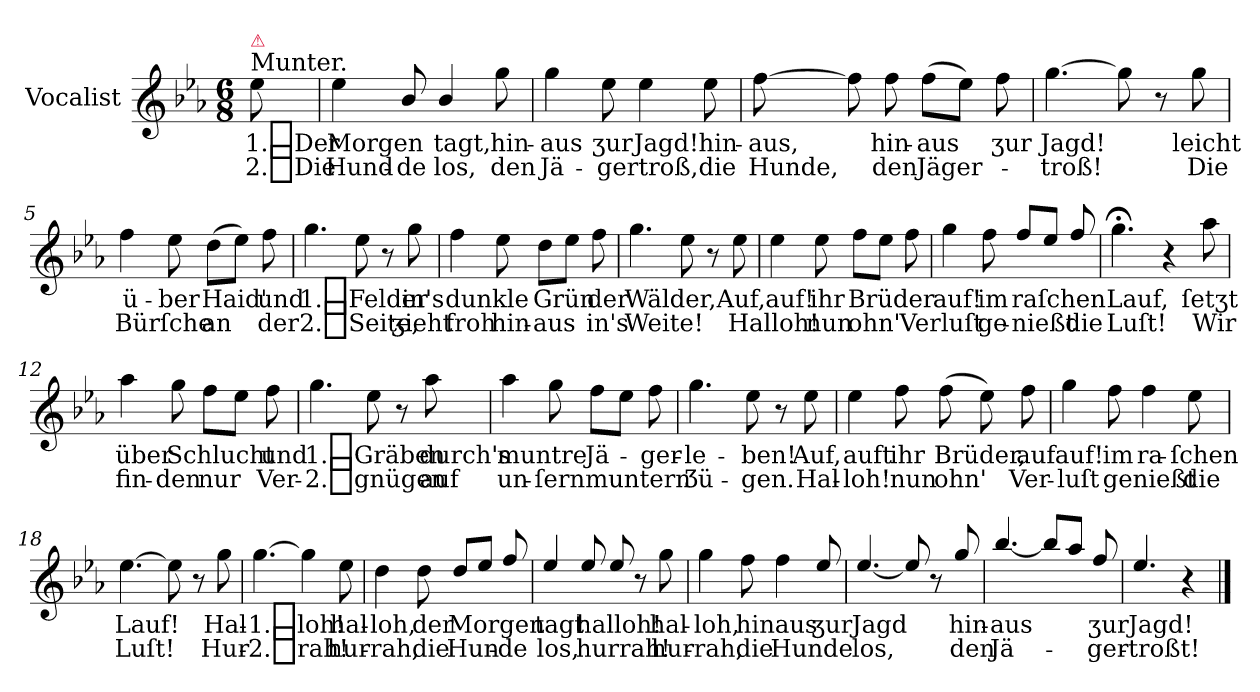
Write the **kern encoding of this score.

**kern	**text	**text
*part1	*part1	*part1
*staff1	*staff1	*staff1
*I"Vocalist	*	*
*clefG2	*	*
*k[b-e-a-]	*	*
*E-:	*	*
*M6/8	*	*
=	=	=
!LO:TX:a:t=Munter.	!	!
!LO:TX:a:color=crimson:t=⚠	!	!
8ee-	1._Der	2._Die
=1	=1	=1
4ee-	Morgen	Hund-
8b-/	.	-de
4b-/	tagt,	los,
8gg	hin-	den
=2	=2	=2
4gg	-aus	Jä-
8ee-	ʒur	-gertroß,
4ee-	Jagd!	.
8ee-	hin-	die
=3	=3	=3
[8ff	-aus,	Hunde,
8ff]	.	.
8ff	hin-	den
(8ffL	-aus	Jäger-
8ee-J)	.	.
8ff	ʒur	.
=4	=4	=4
[4.gg	Jagd!	-troß!
8gg]	.	.
8r	.	.
8gg	leicht	Die
=5	=5	=5
4ff	ü-	Bürſche
8ee-	-ber	.
(8ddL	Haid'	an
8ee-J)	.	.
8ff	und	der
=6	=6	=6
4.gg	1._Felder	2._Seite,
8ee-	.	.
8r	.	.
8gg	in's	ʒieht
=7	=7	=7
4ff	dunkle	froh
8ee-	.	hin-
8ddL	Grün	-aus
8ee-J	.	.
8ff	der	in's
=8	=8	=8
4.gg	Wälder,	Weite!
8ee-	.	.
8r	.	.
8ee-	Auf,	Halloh!
=9	=9	=9
4ee-	auf!	.
8ee-	ihr	nun
8ffL	Brüder	ohn'
8ee-J	.	.
8ff	.	Verluſt
=10	=10	=10
4gg	auf!	.
8ff	im	ge-
8ff/L	raſchen	-nießt
8ee-J	.	.
8ff/	.	die
=11	=11	=11
4.gg;<	Lauf,	Luſt!
4r	.	.
8aa-	ſetʒt	Wir
=12	=12	=12
4aa-	über	fin-
8gg	Schlucht	-den
8ffL	.	nur
8ee-J	.	.
8ff	und	Ver-
=13	=13	=13
4.gg	1._Gräben	-2._gnügen
8ee-	.	.
8r	.	.
8aa-	durch's	auf
=14	=14	=14
4aa-	muntre	un-
8gg	.	-ſern
8ffL	Jä-	muntern
8ee-J	.	.
8ff	-ger-	.
=15	=15	=15
4.gg	-le-	Ʒü-
8ee-	-ben!	-gen.
8r	.	.
8ee-	Auf,	Hal-
=16	=16	=16
4ee-	auft	-loh!
8ff	ihr	nun
(8ff	Brüder,	ohn'
8ee-)	.	.
8ff	auf	Ver-
=17	=17	=17
4gg	auf!	-luſt
8ff	im	genießt
4ff	ra-	.
8ee-	-ſchen	die
=18	=18	=18
[4.ee-	Lauf!	Luſt!
8ee-]	.	.
8r	.	.
8gg	Hal-	Hur-
=19	=19	=19
[4.gg	-1._loh!	-2._rah!
4gg]	.	.
8ee-	hal-	hur-
=20	=20	=20
4dd	-loh,	-rah,
8dd	der	die
8dd/L	Morgen	Hun-
8ee-J	.	.
8ff/	.	-de
=21	=21	=21
4ee-/	tagt	los,
8ee-/	halloh!	hurrah!
8ee-/	.	.
8r	.	.
8gg	hal-	hur-
=22	=22	=22
4gg	-loh,	-rah,
8ff	hinaus	die
4ff	.	Hunde
8ee-/	ʒur	.
=23	=23	=23
[4.ee-/	Jagd	los,
8ee-/]	.	.
8r	.	.
8gg/	hin-	den
=24	=24	=24
[4.bb-/	-aus	Jä-
8bb-/L]	.	.
8aa-/J	.	.
8ff/	ʒur	-ger-
=25	=25	=25
4.ee-/	Jagd!	-troßt!
4r	.	.
==	==	==
*-	*-	*-
